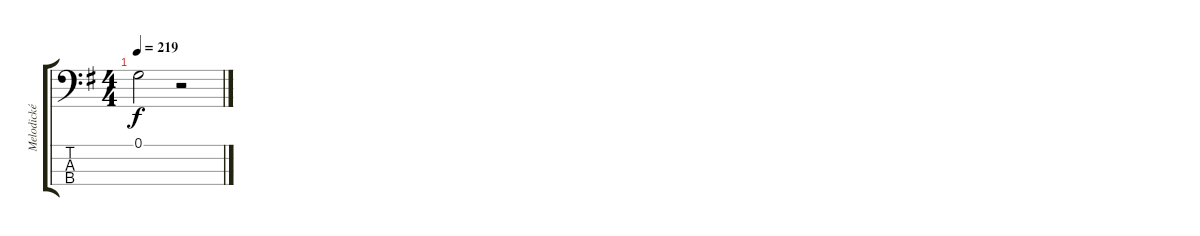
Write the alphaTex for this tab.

\track ("Melodické solo" "Melodické ") {instrument acousticbass}
\staff {score tabs}
\tuning (G2 D2 A1 E1) {hide}
\ts (4 4)
\tempo 219
\clef f4
\ks g
0.1.2{dy f} r.2
